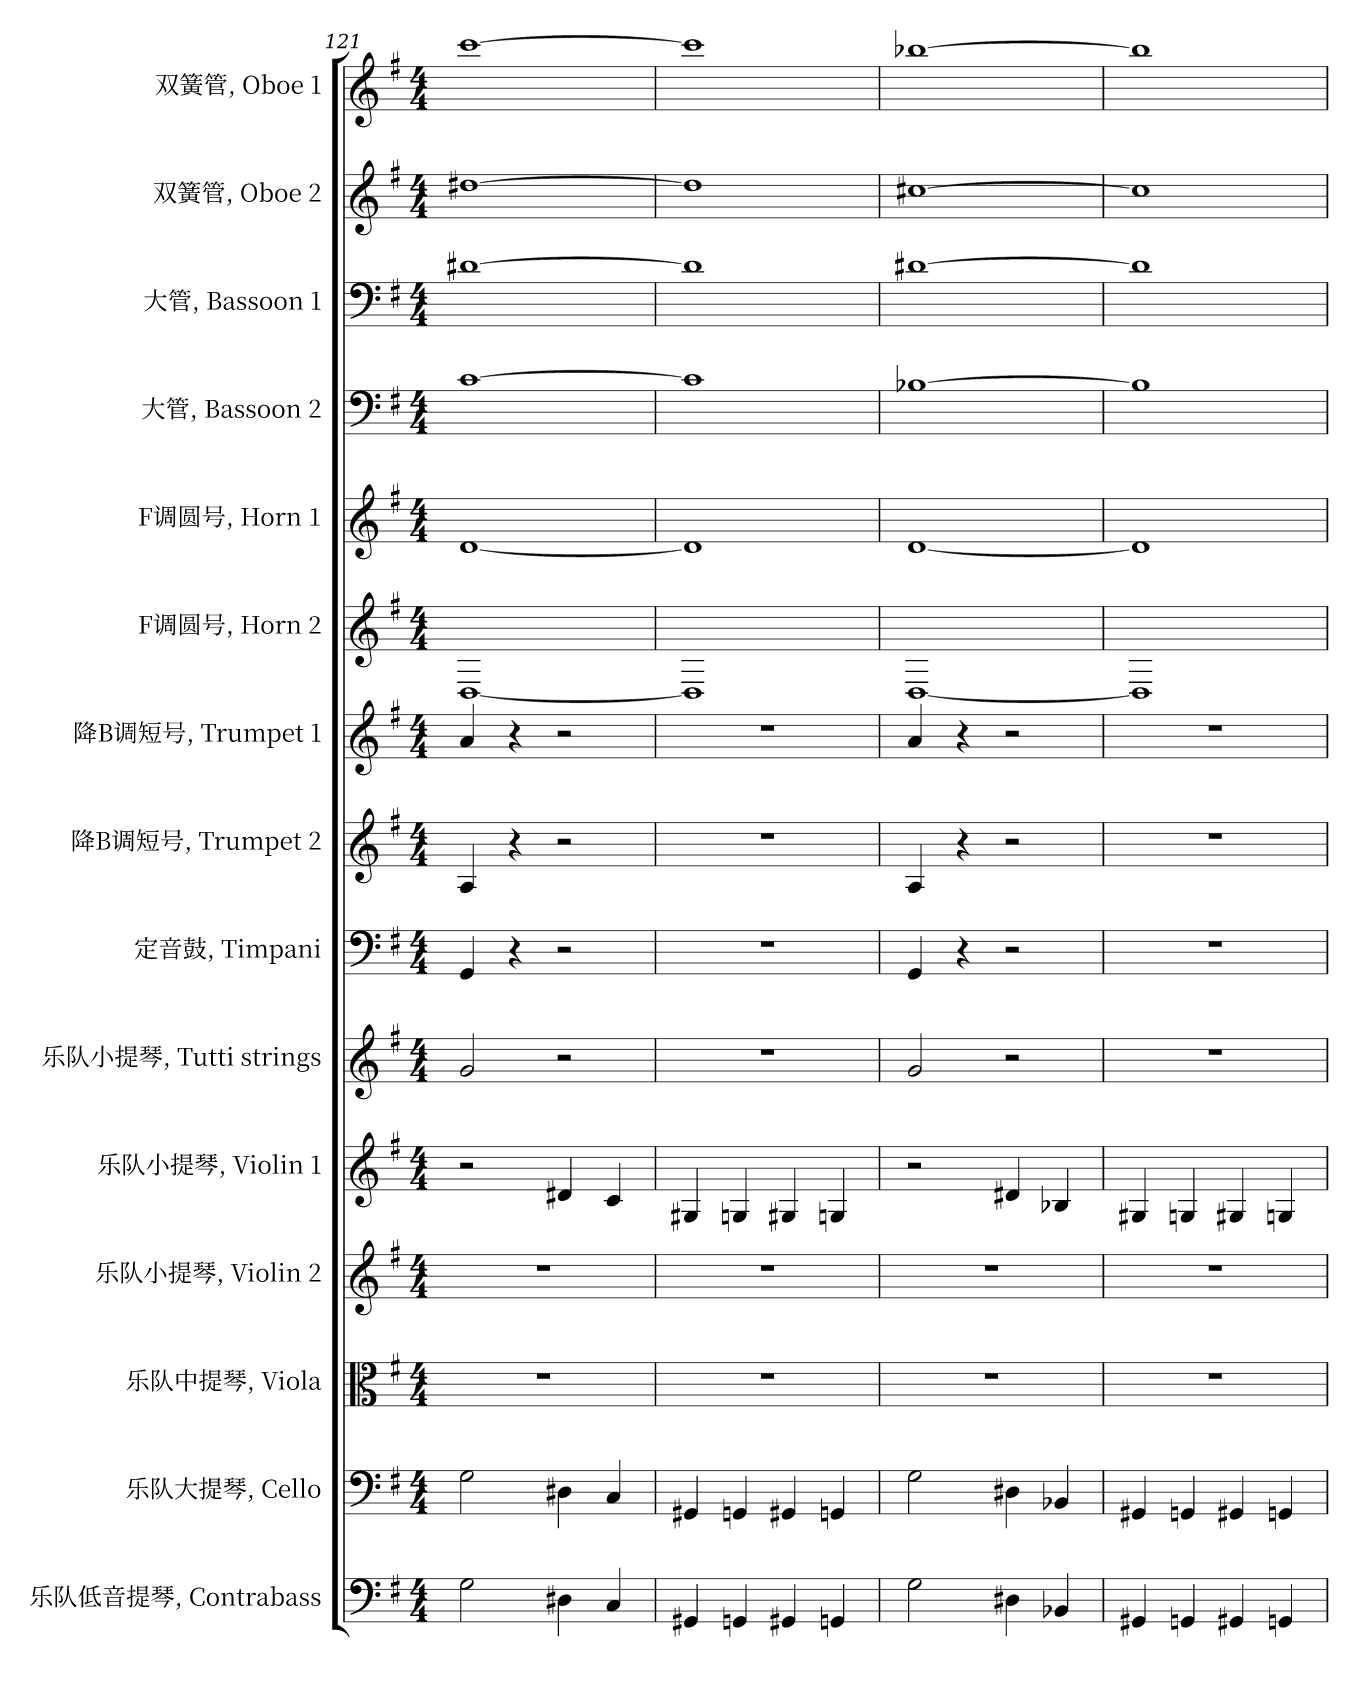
**kern	**kern	**kern	**kern	**kern	**kern	**kern	**kern	**kern	**kern	**kern	**kern	**kern	**kern	**kern
*part15	*part14	*part13	*part12	*part11	*part10	*part9	*part8	*part7	*part6	*part5	*part4	*part3	*part2	*part1
*staff15	*staff14	*staff13	*staff12	*staff11	*staff10	*staff9	*staff8	*staff7	*staff6	*staff5	*staff4	*staff3	*staff2	*staff1
*I"乐队低音提琴, Contrabass	*I"乐队大提琴, Cello	*I"乐队中提琴, Viola	*I"乐队小提琴, Violin 2	*I"乐队小提琴, Violin 1	*I"乐队小提琴, Tutti strings	*I"定音鼓, Timpani	*I"降B调短号, Trumpet 2	*I"降B调短号, Trumpet 1	*I"F调圆号, Horn 2	*I"F调圆号, Horn 1	*I"大管, Bassoon 2	*I"大管, Bassoon 1	*I"双簧管, Oboe 2	*I"双簧管, Oboe 1
*I'Cbs.	*	*	*	*	*	*I'Timp.	*	*	*I'F Hn.	*I'F Hn.	*I'Bsn.	*I'Bsn.	*I'Ob.	*I'Ob.
*clefF4	*clefF4	*clefC3	*clefG2	*clefG2	*clefG2	*clefF4	*clefG2	*clefG2	*clefG2	*clefG2	*clefF4	*clefF4	*clefG2	*clefG2
*ITrd7c12	*	*	*	*	*	*	*ITrd1c2	*ITrd1c2	*ITrd4c7	*ITrd4c7	*	*	*	*
*k[f#]	*k[f#]	*k[f#]	*k[f#]	*k[f#]	*k[f#]	*k[f#]	*k[b-]	*k[b-]	*k[]	*k[]	*k[f#]	*k[f#]	*k[f#]	*k[f#]
*M4/4	*M4/4	*M4/4	*M4/4	*M4/4	*M4/4	*M4/4	*M4/4	*M4/4	*M4/4	*M4/4	*M4/4	*M4/4	*M4/4	*M4/4
*MM152	*MM152	*MM152	*MM152	*MM152	*MM152	*MM152	*MM152	*MM152	*MM152	*MM152	*MM152	*MM152	*MM152	*MM152
=121	=121	=121	=121	=121	=121	=121	=121	=121	=121	=121	=121	=121	=121	=121
2GG\	2G\	1r	1r	2r	2g/	4GG/	4G/	4g/	[1GG	[1G	[1c	[1d#X	[1dd#X	[1ccc
.	.	.	.	.	.	4r	4r	4r	.	.	.	.	.	.
4DD#X\	4D#X\	.	.	4d#X/	2r	2r	2r	2r	.	.	.	.	.	.
4CC/	4C/	.	.	4c/	.	.	.	.	.	.	.	.	.	.
=122	=122	=122	=122	=122	=122	=122	=122	=122	=122	=122	=122	=122	=122	=122
4GGG#X/	4GG#X/	1r	1r	4G#X/	1r	1r	1r	1r	1GG]	1G]	1c]	1d#]	1dd#]	1ccc]
4GGGn/	4GGn/	.	.	4Gn/	.	.	.	.	.	.	.	.	.	.
4GGG#X/	4GG#X/	.	.	4G#X/	.	.	.	.	.	.	.	.	.	.
4GGGn/	4GGn/	.	.	4Gn/	.	.	.	.	.	.	.	.	.	.
=123	=123	=123	=123	=123	=123	=123	=123	=123	=123	=123	=123	=123	=123	=123
*	*	*	*	*	*	*	*	*	*	*	*	*	*	*MM152
2GG\	2G\	1r	1r	2r	2g/	4GG/	4G/	4g/	[1GG	[1G	[1B-X	[1d#X	[1cc#X	[1bb-X
.	.	.	.	.	.	4r	4r	4r	.	.	.	.	.	.
4DD#X\	4D#X\	.	.	4d#X/	2r	2r	2r	2r	.	.	.	.	.	.
4BBB-X/	4BB-X/	.	.	4B-X/	.	.	.	.	.	.	.	.	.	.
!!LO:PB:g=z
=124	=124	=124	=124	=124	=124	=124	=124	=124	=124	=124	=124	=124	=124	=124
4GGG#X/	4GG#X/	1r	1r	4G#X/	1r	1r	1r	1r	1GG]	1G]	1B-]	1d#]	1cc#]	1bb-]
4GGGn/	4GGn/	.	.	4Gn/	.	.	.	.	.	.	.	.	.	.
4GGG#X/	4GG#X/	.	.	4G#X/	.	.	.	.	.	.	.	.	.	.
4GGGn/	4GGn/	.	.	4Gn/	.	.	.	.	.	.	.	.	.	.
=	=	=	=	=	=	=	=	=	=	=	=	=	=	=
*-	*-	*-	*-	*-	*-	*-	*-	*-	*-	*-	*-	*-	*-	*-
